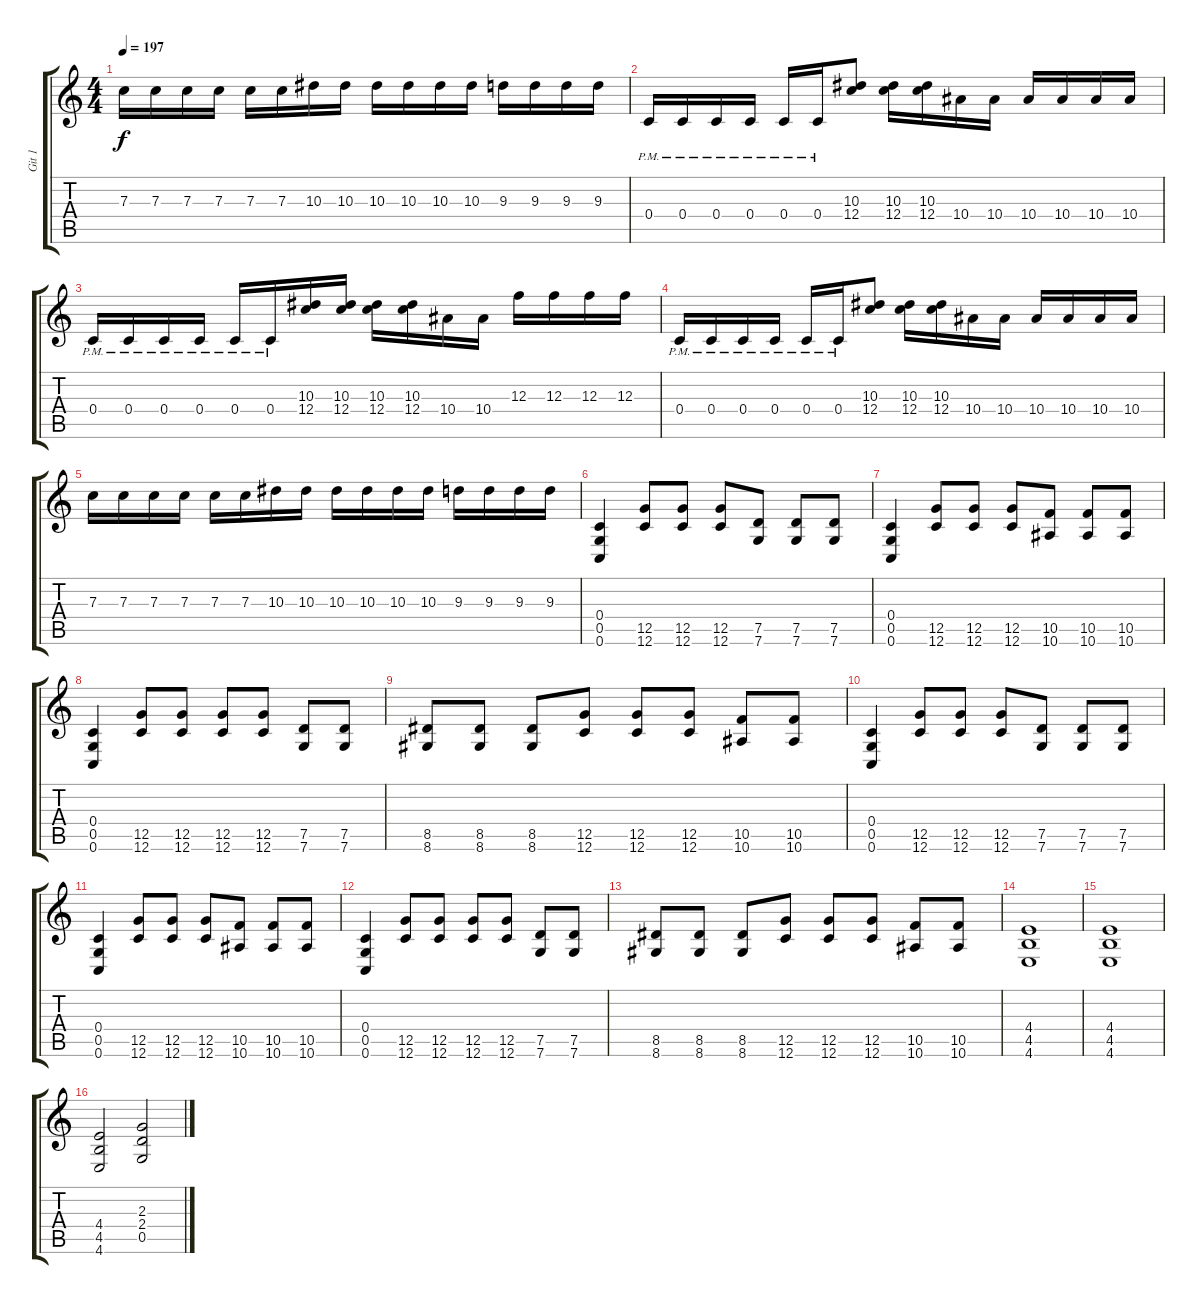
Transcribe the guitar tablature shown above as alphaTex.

\track ("Git 1" "Git 1") {instrument distortionguitar}
\staff {score tabs}
\tuning (D4 A3 F3 C3 G2 C2) {hide}
\ts (4 4)
\tempo 197
\clef g2
\ks c
7.3.16{dy f} 7.3.16 7.3.16 7.3.16 7.3.16 7.3.16 10.3.16 10.3.16 10.3.16 10.3.16 10.3.16 10.3.16 9.3.16 9.3.16 9.3.16 9.3.16 |
0.4{pm}.16 0.4{pm}.16 0.4{pm}.16 0.4{pm}.16 0.4{pm}.16 0.4{pm}.16 (10.3 12.4).8 (10.3 12.4).16 (10.3 12.4).16 10.4.16 10.4.16 10.4.16 10.4.16 10.4.16 10.4.16 |
0.4{pm}.16 0.4{pm}.16 0.4{pm}.16 0.4{pm}.16 0.4{pm}.16 0.4{pm}.16 (10.3 12.4).16 (10.3 12.4).16 (10.3 12.4).16 (10.3 12.4).16 10.4.16 10.4.16 12.3.16 12.3.16 12.3.16 12.3.16 |
0.4{pm}.16 0.4{pm}.16 0.4{pm}.16 0.4{pm}.16 0.4{pm}.16 0.4{pm}.16 (10.3 12.4).8 (10.3 12.4).16 (10.3 12.4).16 10.4.16 10.4.16 10.4.16 10.4.16 10.4.16 10.4.16 |
7.3.16 7.3.16 7.3.16 7.3.16 7.3.16 7.3.16 10.3.16 10.3.16 10.3.16 10.3.16 10.3.16 10.3.16 9.3.16 9.3.16 9.3.16 9.3.16 |
(0.4 0.5 0.6).4 (12.5 12.6).8 (12.5 12.6).8 (12.5 12.6).8 (7.5 7.6).8 (7.5 7.6).8 (7.5 7.6).8 |
(0.4 0.5 0.6).4 (12.5 12.6).8 (12.5 12.6).8 (12.5 12.6).8 (10.5 10.6).8 (10.5 10.6).8 (10.5 10.6).8 |
(0.4 0.5 0.6).4 (12.5 12.6).8 (12.5 12.6).8 (12.5 12.6).8 (12.5 12.6).8 (7.5 7.6).8 (7.5 7.6).8 |
(8.5 8.6).8 (8.5 8.6).8 (8.5 8.6).8 (12.5 12.6).8 (12.5 12.6).8 (12.5 12.6).8 (10.5 10.6).8 (10.5 10.6).8 |
(0.4 0.5 0.6).4 (12.5 12.6).8 (12.5 12.6).8 (12.5 12.6).8 (7.5 7.6).8 (7.5 7.6).8 (7.5 7.6).8 |
(0.4 0.5 0.6).4 (12.5 12.6).8 (12.5 12.6).8 (12.5 12.6).8 (10.5 10.6).8 (10.5 10.6).8 (10.5 10.6).8 |
(0.4 0.5 0.6).4 (12.5 12.6).8 (12.5 12.6).8 (12.5 12.6).8 (12.5 12.6).8 (7.5 7.6).8 (7.5 7.6).8 |
(8.5 8.6).8 (8.5 8.6).8 (8.5 8.6).8 (12.5 12.6).8 (12.5 12.6).8 (12.5 12.6).8 (10.5 10.6).8 (10.5 10.6).8 |
(4.4 4.5 4.6).1 |
(4.4 4.5 4.6).1 |
(4.4 4.5 4.6).2 (2.3 2.4 0.5).2
